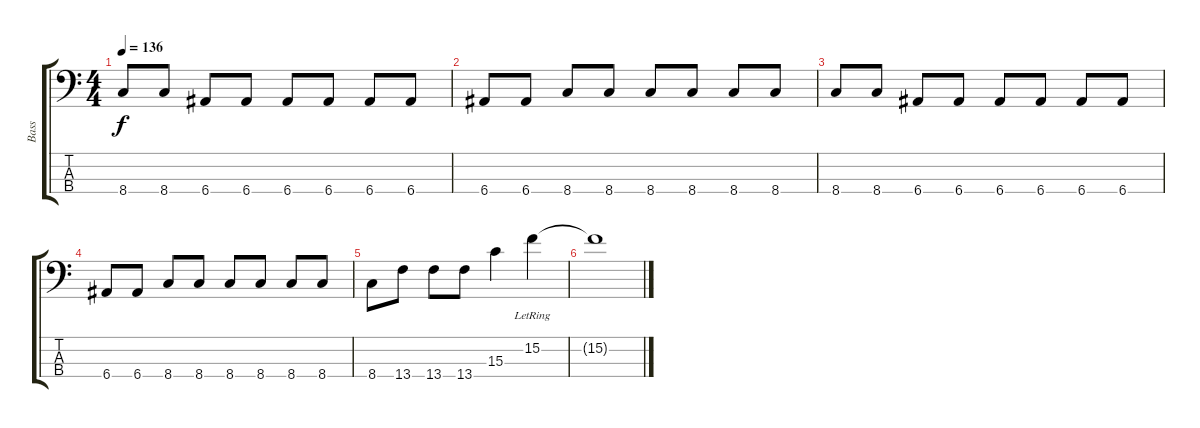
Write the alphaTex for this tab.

\track ("Bass" "Bass") {instrument electricbasspick}
\staff {score tabs}
\tuning (G2 D2 A1 E1) {hide}
\ts (4 4)
\tempo 136
\clef f4
\ks c
8.4.8{dy f} 8.4.8 6.4.8 6.4.8 6.4.8 6.4.8 6.4.8 6.4.8 |
6.4.8 6.4.8 8.4.8 8.4.8 8.4.8 8.4.8 8.4.8 8.4.8 |
8.4.8 8.4.8 6.4.8 6.4.8 6.4.8 6.4.8 6.4.8 6.4.8 |
6.4.8 6.4.8 8.4.8 8.4.8 8.4.8 8.4.8 8.4.8 8.4.8 |
8.4.8 13.4.8 13.4.8 13.4.8 15.3.4 15.2{lr}.4 |
15.2{t}.1
